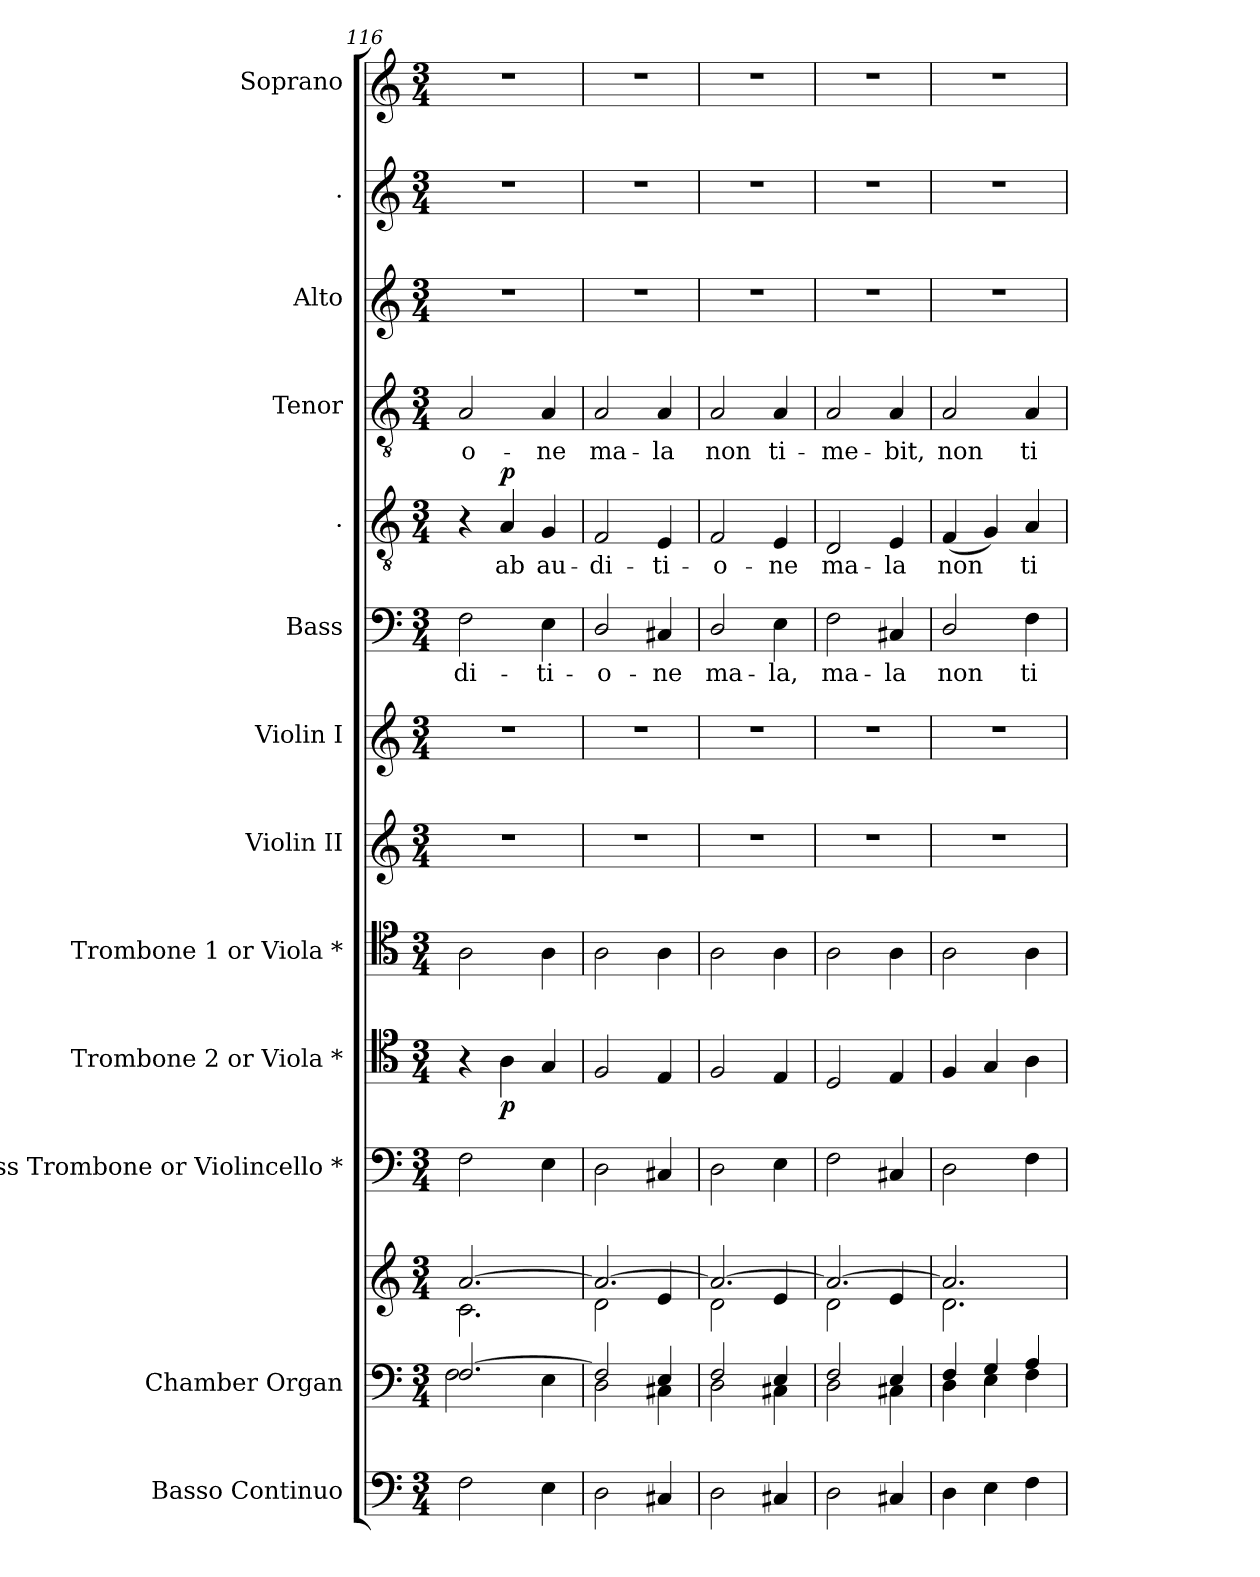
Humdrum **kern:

**kern	**kern	**kern	**kern	**kern	**dynam	**kern	**kern	**kern	**kern	**text	**kern	**text	**dynam	**kern	**text	**kern	**kern	**kern
*part13	*part12	*part12	*part11	*part10	*part10	*part9	*part8	*part7	*part6	*part6	*part5	*part5	*part5	*part4	*part4	*part3	*part2	*part1
*staff14	*staff13	*staff12	*staff11	*staff10	*staff10	*staff9	*staff8	*staff7	*staff6	*staff6	*staff5	*staff5	*staff5	*staff4	*staff4	*staff3	*staff2	*staff1
*I"Basso  Continuo	*I"Chamber  Organ	*	*I"Bass Trombone or Violincello *	*I"Trombone 2 or Viola *	*	*I"Trombone 1 or Viola *	*I"Violin II	*I"Violin I	*I"Bass	*	*I".	*	*	*I"Tenor	*	*I"Alto	*I".	*I"Soprano
*I'B Cont	*I'Org.	*	*I'B. Tbn.	*I'Tbn 2	*	*I'Tbn 1	*I'Vln. II	*I'Vln. I	*I'B.	*	*	*	*	*I'T,	*	*I'A.	*	*I'S.
*clefF4	*clefF4	*clefG2	*clefF4	*clefC4	*	*clefC4	*clefG2	*clefG2	*clefF4	*	*clefGv2	*	*	*clefGv2	*	*clefG2	*clefG2	*clefG2
*ITrd7c12	*	*	*	*	*	*	*	*	*	*	*ITrd7c12	*	*	*ITrd7c12	*	*	*	*
*k[]	*k[]	*k[]	*k[]	*k[]	*	*k[]	*k[]	*k[]	*k[]	*	*k[]	*	*	*k[]	*	*k[]	*k[]	*k[]
*M3/4	*M3/4	*M3/4	*M3/4	*M3/4	*	*M3/4	*M3/4	*M3/4	*M3/4	*	*M3/4	*	*	*M3/4	*	*M3/4	*M3/4	*M3/4
=116	=116	=116	=116	=116	=116	=116	=116	=116	=116	=116	=116	=116	=116	=116	=116	=116	=116	=116
*	*^	*^	*	*	*	*	*	*	*	*	*	*	*	*	*	*	*	*
!	!	!	!	!	!	!	!	!	!	!	!	!LO:LY:b	!	!	!	!	!LO:LY:b	!	!	!
2FF\	[2.F/	2F\	[2.a/	2.c\	2F\	4r	.	2A\	2.r	2.r	2F\	-di-	4r	.	.	2AA/	-o-	2.r	2.r	2.r
!	!	!	!	!	!	!	!LO:DY:b	!	!	!	!	!	!	!LO:LY:b	!LO:DY:b	!	!	!	!	!
.	.	.	.	.	.	4A\	p	.	.	.	.	.	4AA/	ab	p	.	.	.	.	.
!	!	!	!	!	!	!	!	!	!	!	!	!LO:LY:b	!	!LO:LY:b	!	!	!LO:LY:b	!	!	!
4EE\	.	4E\	.	.	4E\	4G/	.	4A\	.	.	4E\	-ti-	4GG/	au-	.	4AA/	-ne	.	.	.
=117	=117	=117	=117	=117	=117	=117	=117	=117	=117	=117	=117	=117	=117	=117	=117	=117	=117	=117	=117	=117
!	!	!	!	!	!	!	!	!	!	!	!	!LO:LY:b	!	!LO:LY:b	!	!	!LO:LY:b	!	!	!
2DD\	2F/]	2D\	2.a/_	2d\	2D\	2F/	.	2A\	2.r	2.r	2D/	-o-	2FF/	-di-	.	2AA/	ma-	2.r	2.r	2.r
!	!	!	!	!	!	!	!	!	!	!	!	!LO:LY:b	!	!LO:LY:b	!	!	!LO:LY:b	!	!	!
4CC#X/	4E/	4C#X\	.	4e/	4C#X/	4E/	.	4A\	.	.	4C#X/	-ne	4EE/	-ti-	.	4AA/	-la	.	.	.
=118	=118	=118	=118	=118	=118	=118	=118	=118	=118	=118	=118	=118	=118	=118	=118	=118	=118	=118	=118	=118
!	!	!	!	!	!	!	!	!	!	!	!	!LO:LY:b	!	!LO:LY:b	!	!	!LO:LY:b	!	!	!
2DD\	2F/	2D\	2.a/_	2d\	2D\	2F/	.	2A\	2.r	2.r	2D/	ma-	2FF/	-o-	.	2AA/	non	2.r	2.r	2.r
!	!	!	!	!	!	!	!	!	!	!	!	!LO:LY:b	!	!LO:LY:b	!	!	!LO:LY:b	!	!	!
4CC#X/	4E/	4C#X\	.	4e/	4E\	4E/	.	4A\	.	.	4E\	-la,	4EE/	-ne	.	4AA/	ti-	.	.	.
=119	=119	=119	=119	=119	=119	=119	=119	=119	=119	=119	=119	=119	=119	=119	=119	=119	=119	=119	=119	=119
!	!	!	!	!	!	!	!	!	!	!	!	!LO:LY:b	!	!LO:LY:b	!	!	!LO:LY:b	!	!	!
2DD\	2F/	2D\	2.a/_	2d\	2F\	2D/	.	2A\	2.r	2.r	2F\	ma-	2DD/	ma-	.	2AA/	-me-	2.r	2.r	2.r
!	!	!	!	!	!	!	!	!	!	!	!	!LO:LY:b	!	!LO:LY:b	!	!	!LO:LY:b	!	!	!
4CC#X/	4E/	4C#X\	.	4e/	4C#X/	4E/	.	4A\	.	.	4C#X/	-la	4EE/	-la	.	4AA/	-bit,	.	.	.
!!LO:PB:g=z
=120	=120	=120	=120	=120	=120	=120	=120	=120	=120	=120	=120	=120	=120	=120	=120	=120	=120	=120	=120	=120
!	!	!	!	!	!	!	!	!	!	!	!	!LO:LY:b	!	!LO:LY:b	!	!	!LO:LY:b	!	!	!
4DD\	4F/	4D\	2.a/]	2.d\	2D\	4F/	.	2A\	2.r	2.r	2D/	non	(<4FF/	non	.	2AA/	non	2.r	2.r	2.r
4EE\	4G/	4E\	.	.	.	4G/	.	.	.	.	.	.	4GG/)	.	.	.	.	.	.	.
!	!	!	!	!	!	!	!	!	!	!	!	!LO:LY:b	!	!LO:LY:b	!	!	!LO:LY:b	!	!	!
4FF\	4A/	4F\	.	.	4F\	4A\	.	4A\	.	.	4F\	ti-	4AA/	ti-	.	4AA/	ti-	.	.	.
*	*v	*v	*	*	*	*	*	*	*	*	*	*	*	*	*	*	*	*	*	*
*	*	*v	*v	*	*	*	*	*	*	*	*	*	*	*	*	*	*	*	*
=	=	=	=	=	=	=	=	=	=	=	=	=	=	=	=	=	=	=
*-	*-	*-	*-	*-	*-	*-	*-	*-	*-	*-	*-	*-	*-	*-	*-	*-	*-	*-
